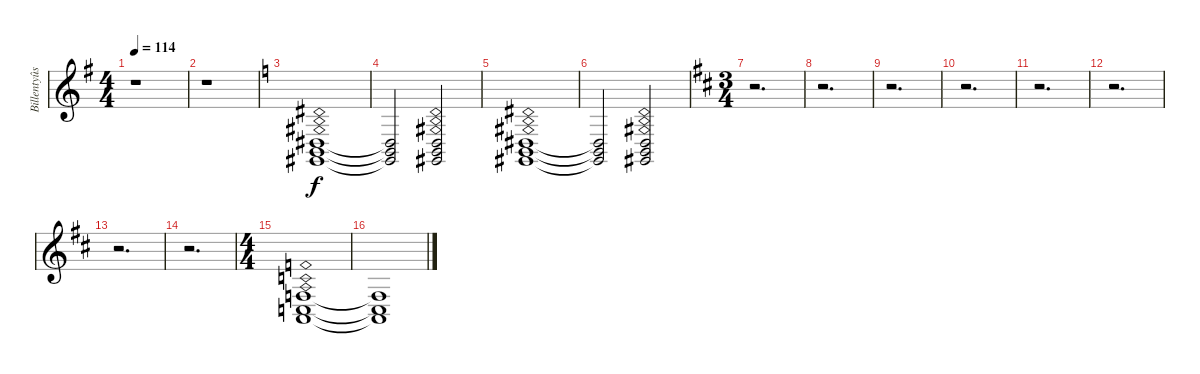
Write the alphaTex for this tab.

\track ("Billentyûs (Mats Olausson)" "Billentyûs") {instrument choiraahs}
\staff {score}
\tuning (E4 B3 G3 D3 A2 E2 B1) {hide}
\ts (4 4)
\tempo 114
\clef g2
\ks g
r.1{dy f} |
r.1 |
\ks c
(1.4{ph 12} 2.5{ph 12} 4.6{ph 12}).1 |
(1.4{t} 2.5{t} 4.6{t}).2 (0.4{ph 12} 2.5{ph 12} 4.6{ph 12}).2 |
(1.4{ph 12} 2.5{ph 12} 4.6{ph 12}).1 |
(1.4{t} 2.5{t} 4.6{t}).2 (0.4{ph 12} 2.5{ph 12} 4.6{ph 12}).2 |
\ts (3 4)
\ks d
r.2{d} |
r.2{d} |
r.2{d} |
r.2{d} |
r.2{d} |
r.2{d} |
r.2{d} |
r.2{d} |
\ts (4 4)
(3.4{ph 12} 3.5{ph 12} 5.6{ph 12}).1 |
(3.4{t} 3.5{t} 5.6{t}).1
